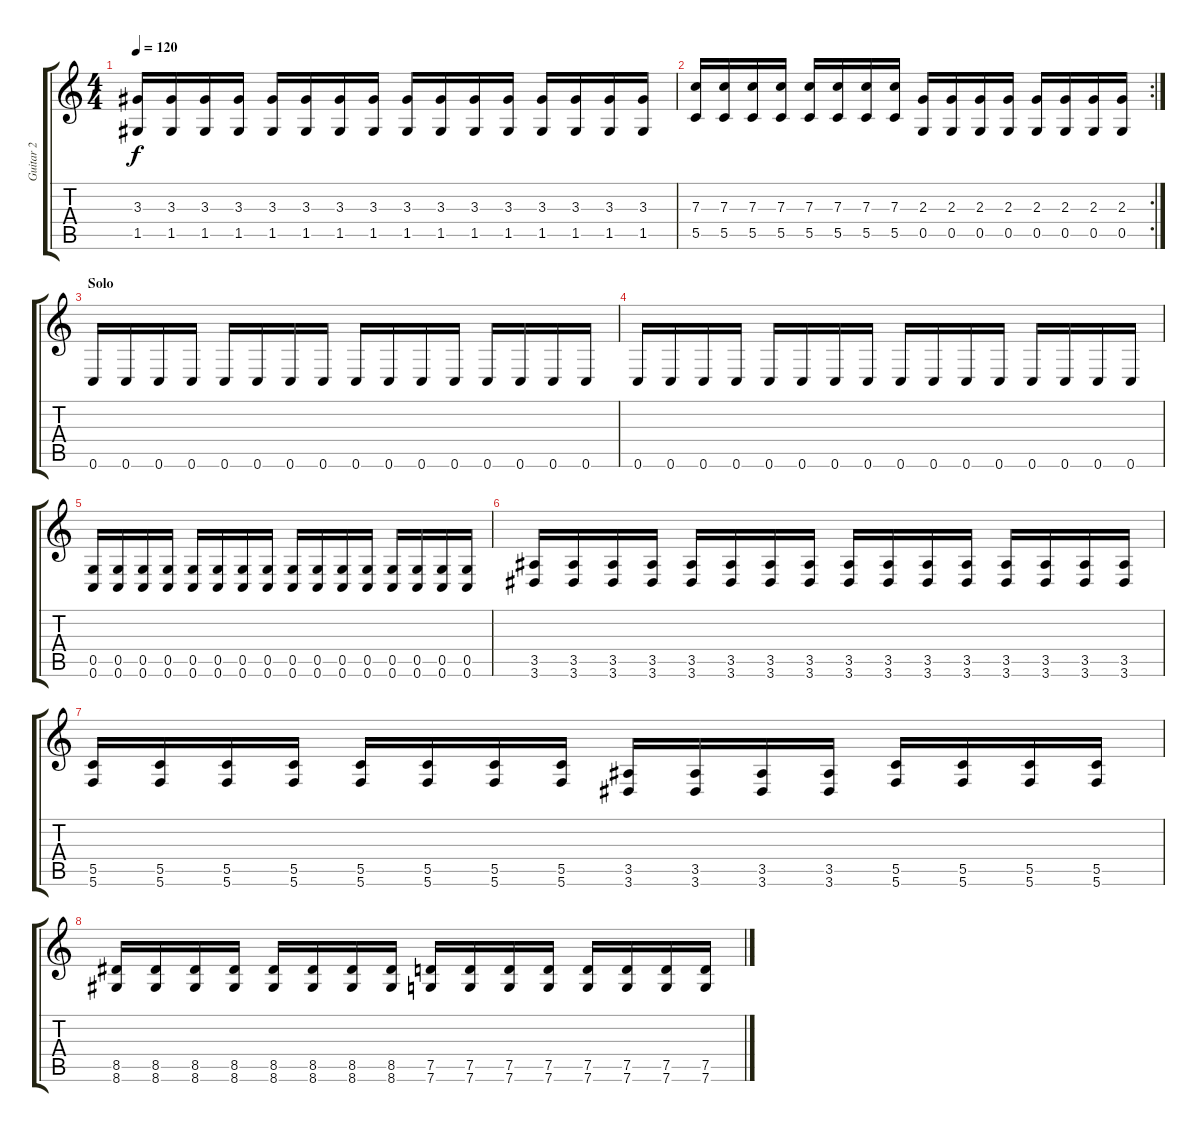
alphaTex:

\track ("Guitar 2" "Guitar 2") {instrument distortionguitar}
\staff {score tabs}
\tuning (D4 A3 F3 C3 G2 C2) {hide}
\ts (4 4)
\tempo 120
\clef g2
\ks c
(3.3 1.5).16{dy f} (3.3 1.5).16 (3.3 1.5).16 (3.3 1.5).16 (3.3 1.5).16 (3.3 1.5).16 (3.3 1.5).16 (3.3 1.5).16 (3.3 1.5).16 (3.3 1.5).16 (3.3 1.5).16 (3.3 1.5).16 (3.3 1.5).16 (3.3 1.5).16 (3.3 1.5).16 (3.3 1.5).16 |
\rc 2
(7.3 5.5).16 (7.3 5.5).16 (7.3 5.5).16 (7.3 5.5).16 (7.3 5.5).16 (7.3 5.5).16 (7.3 5.5).16 (7.3 5.5).16 (2.3 0.5).16 (2.3 0.5).16 (2.3 0.5).16 (2.3 0.5).16 (2.3 0.5).16 (2.3 0.5).16 (2.3 0.5).16 (2.3 0.5).16 |
\section ("" "Solo")
0.6.16 0.6.16 0.6.16 0.6.16 0.6.16 0.6.16 0.6.16 0.6.16 0.6.16 0.6.16 0.6.16 0.6.16 0.6.16 0.6.16 0.6.16 0.6.16 |
0.6.16 0.6.16 0.6.16 0.6.16 0.6.16 0.6.16 0.6.16 0.6.16 0.6.16 0.6.16 0.6.16 0.6.16 0.6.16 0.6.16 0.6.16 0.6.16 |
(0.5 0.6).16 (0.5 0.6).16 (0.5 0.6).16 (0.5 0.6).16 (0.5 0.6).16 (0.5 0.6).16 (0.5 0.6).16 (0.5 0.6).16 (0.5 0.6).16 (0.5 0.6).16 (0.5 0.6).16 (0.5 0.6).16 (0.5 0.6).16 (0.5 0.6).16 (0.5 0.6).16 (0.5 0.6).16 |
(3.5 3.6).16 (3.5 3.6).16 (3.5 3.6).16 (3.5 3.6).16 (3.5 3.6).16 (3.5 3.6).16 (3.5 3.6).16 (3.5 3.6).16 (3.5 3.6).16 (3.5 3.6).16 (3.5 3.6).16 (3.5 3.6).16 (3.5 3.6).16 (3.5 3.6).16 (3.5 3.6).16 (3.5 3.6).16 |
(5.5 5.6).16 (5.5 5.6).16 (5.5 5.6).16 (5.5 5.6).16 (5.5 5.6).16 (5.5 5.6).16 (5.5 5.6).16 (5.5 5.6).16 (3.5 3.6).16 (3.5 3.6).16 (3.5 3.6).16 (3.5 3.6).16 (5.5 5.6).16 (5.5 5.6).16 (5.5 5.6).16 (5.5 5.6).16 |
(8.5 8.6).16 (8.5 8.6).16 (8.5 8.6).16 (8.5 8.6).16 (8.5 8.6).16 (8.5 8.6).16 (8.5 8.6).16 (8.5 8.6).16 (7.5 7.6).16 (7.5 7.6).16 (7.5 7.6).16 (7.5 7.6).16 (7.5 7.6).16 (7.5 7.6).16 (7.5 7.6).16 (7.5 7.6).16
